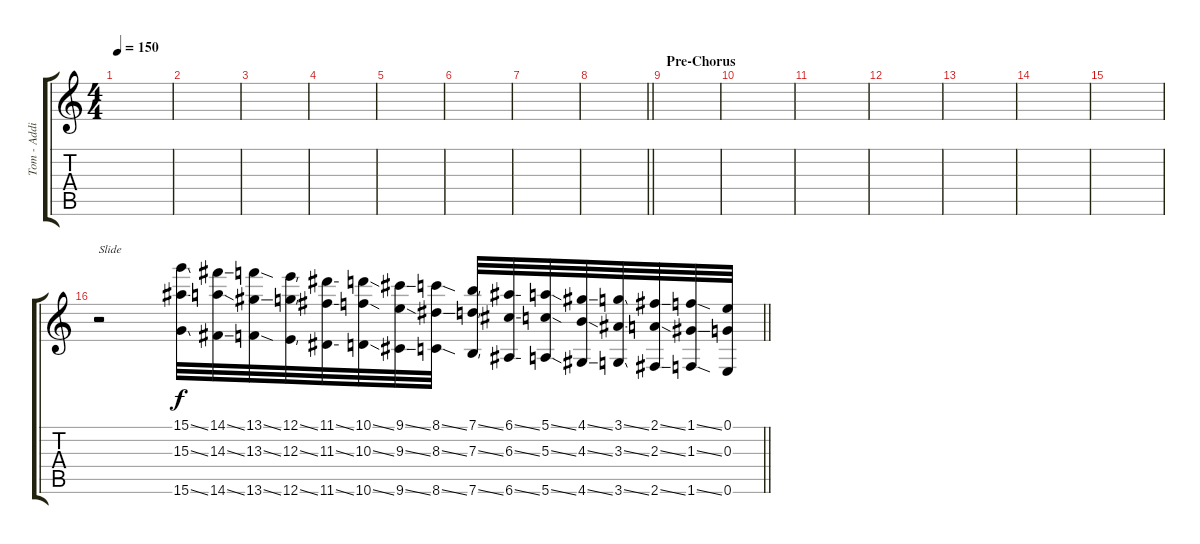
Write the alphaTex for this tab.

\track ("Tom - Additional Guitar" "Tom - Addi") {instrument overdrivenguitar}
\staff {score tabs}
\tuning (E4 B3 G3 D3 A2 E2) {hide}
\ts (4 4)
\tempo 150
\clef g2
\ks c
|
|
|
|
|
|
|
\barLineRight lightlight
|
\section ("" "Pre-Chorus")
|
|
|
|
|
|
|
\barLineRight lightlight
r.2{txt "Slide"} (15.1{ss} 15.3{ss} 15.6{ss}).32 (14.1{ss} 14.3{ss} 14.6{ss}).32 (13.1{ss} 13.3{ss} 13.6{ss}).32 (12.1{ss} 12.3{ss} 12.6{ss}).32 (11.1{ss} 11.3{ss} 11.6{ss}).32 (10.1{ss} 10.3{ss} 10.6{ss}).32 (9.1{ss} 9.3{ss} 9.6{ss}).32 (8.1{ss} 8.3{ss} 8.6{ss}).32 (7.1{ss} 7.3{ss} 7.6{ss}).32 (6.1{ss} 6.3{ss} 6.6{ss}).32 (5.1{ss} 5.3{ss} 5.6{ss}).32 (4.1{ss} 4.3{ss} 4.6{ss}).32 (3.1{ss} 3.3{ss} 3.6{ss}).32 (2.1{ss} 2.3{ss} 2.6{ss}).32 (1.1{ss} 1.3{ss} 1.6{ss}).32 (0.1 0.3 0.6).32
